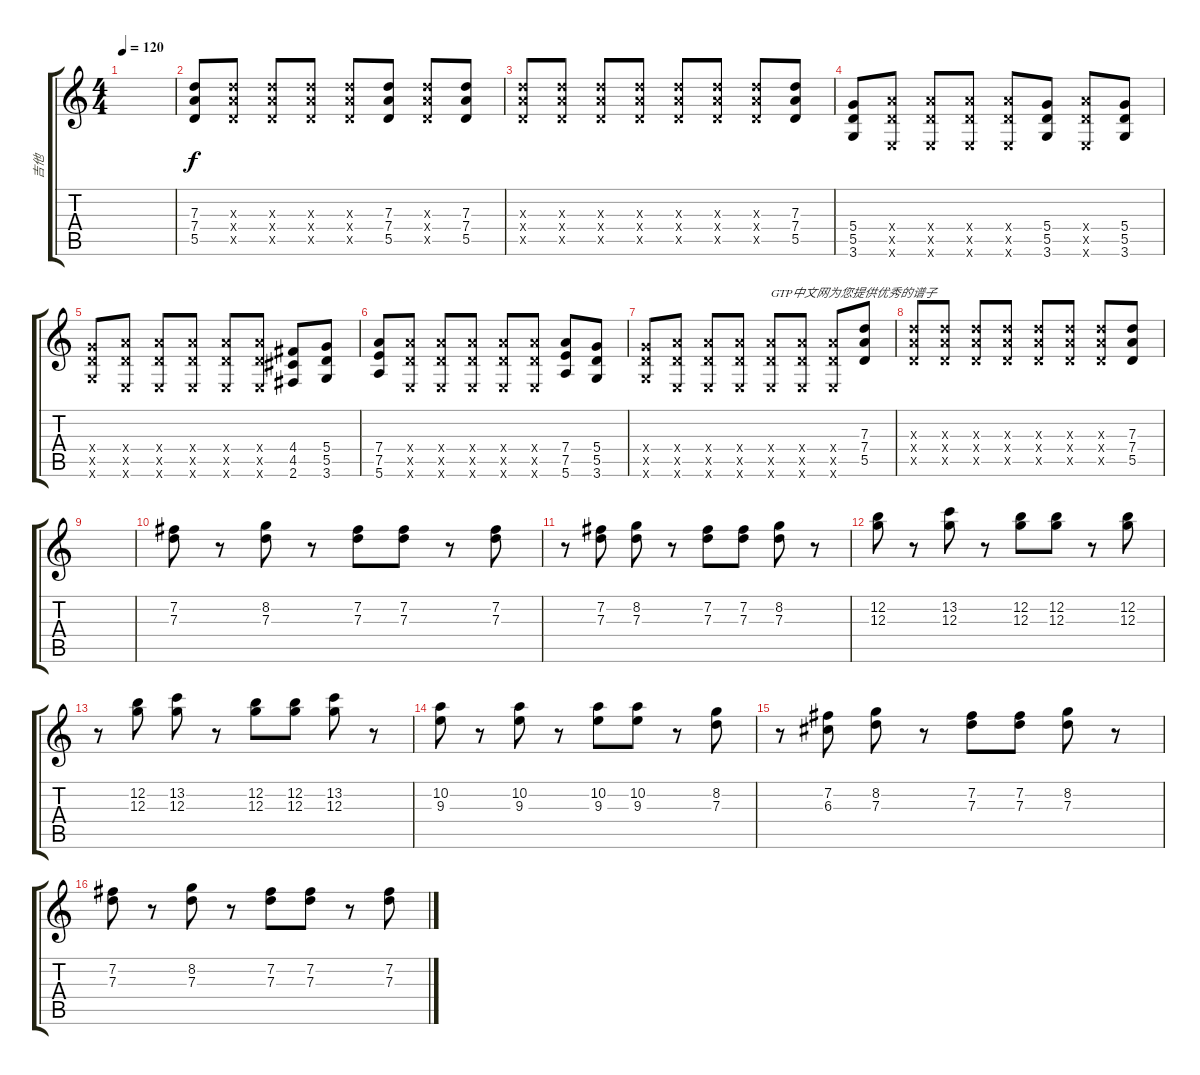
\track ("吉他" "吉他") {instrument distortionguitar}
\staff {score tabs}
\tuning (E4 B3 G3 D3 A2 E2) {hide}
\ts (4 4)
\tempo 120
\clef g2
\ks c
|
(7.3 7.4 5.5).8 (7.3{x} 7.4{x} 5.5{x}).8 (7.3{x} 7.4{x} 5.5{x}).8 (7.3{x} 7.4{x} 5.5{x}).8 (7.3{x} 7.4{x} 5.5{x}).8 (7.3 7.4 5.5).8 (7.3{x} 7.4{x} 5.5{x}).8 (7.3 7.4 5.5).8 |
(7.3{x} 7.4{x} 5.5{x}).8 (7.3{x} 7.4{x} 5.5{x}).8 (7.3{x} 7.4{x} 5.5{x}).8 (7.3{x} 7.4{x} 5.5{x}).8 (7.3{x} 7.4{x} 5.5{x}).8 (7.3{x} 7.4{x} 5.5{x}).8 (7.3{x} 7.4{x} 5.5{x}).8 (7.3 7.4 5.5).8 |
(5.4 5.5 3.6).8 (7.4{x} 5.5{x} 0.6{x}).8 (7.4{x} 5.5{x} 0.6{x}).8 (7.4{x} 5.5{x} 0.6{x}).8 (7.4{x} 5.5{x} 0.6{x}).8 (5.4 5.5 3.6).8 (7.4{x} 5.5{x} 0.6{x}).8 (5.4 5.5 3.6).8 |
(5.4{x} 5.5{x} 3.6{x}).8 (7.4{x} 5.5{x} 0.6{x}).8 (7.4{x} 5.5{x} 0.6{x}).8 (7.4{x} 5.5{x} 0.6{x}).8 (7.4{x} 5.5{x} 0.6{x}).8 (7.4{x} 5.5{x} 0.6{x}).8 (4.4 4.5 2.6).8 (5.4 5.5 3.6).8 |
(7.4 7.5 5.6).8 (7.4{x} 5.5{x} 0.6{x}).8 (7.4{x} 5.5{x} 0.6{x}).8 (7.4{x} 5.5{x} 0.6{x}).8 (7.4{x} 5.5{x} 0.6{x}).8 (7.4{x} 5.5{x} 0.6{x}).8 (7.4 7.5 5.6).8 (5.4 5.5 3.6).8 |
(5.4{x} 5.5{x} 3.6{x}).8 (7.4{x} 5.5{x} 0.6{x}).8 (7.4{x} 5.5{x} 0.6{x}).8 (7.4{x} 5.5{x} 0.6{x}).8 (7.4{x} 5.5{x} 0.6{x}).8{txt "GTP中文网为您提供优秀的谱子"} (7.4{x} 5.5{x} 0.6{x}).8 (7.4{x} 5.5{x} 0.6{x}).8 (7.3 7.4 5.5).8 |
(7.3{x} 7.4{x} 5.5{x}).8 (7.3{x} 7.4{x} 5.5{x}).8 (7.3{x} 7.4{x} 5.5{x}).8 (7.3{x} 7.4{x} 5.5{x}).8 (7.3{x} 7.4{x} 5.5{x}).8 (7.3{x} 7.4{x} 5.5{x}).8 (7.3{x} 7.4{x} 5.5{x}).8 (7.3 7.4 5.5).8 |
|
(7.2 7.3).8 r.8 (8.2 7.3).8 r.8 (7.2 7.3).8 (7.2 7.3).8 r.8 (7.2 7.3).8 |
r.8 (7.2 7.3).8 (8.2 7.3).8 r.8 (7.2 7.3).8 (7.2 7.3).8 (8.2 7.3).8 r.8 |
(12.2 12.3).8 r.8 (13.2 12.3).8 r.8 (12.2 12.3).8 (12.2 12.3).8 r.8 (12.2 12.3).8 |
r.8 (12.2 12.3).8 (13.2 12.3).8 r.8 (12.2 12.3).8 (12.2 12.3).8 (13.2 12.3).8 r.8 |
(10.2 9.3).8 r.8 (10.2 9.3).8 r.8 (10.2 9.3).8 (10.2 9.3).8 r.8 (8.2 7.3).8 |
r.8 (7.2 6.3).8 (8.2 7.3).8 r.8 (7.2 7.3).8 (7.2 7.3).8 (8.2 7.3).8 r.8 |
(7.2 7.3).8 r.8 (8.2 7.3).8 r.8 (7.2 7.3).8 (7.2 7.3).8 r.8 (7.2 7.3).8
